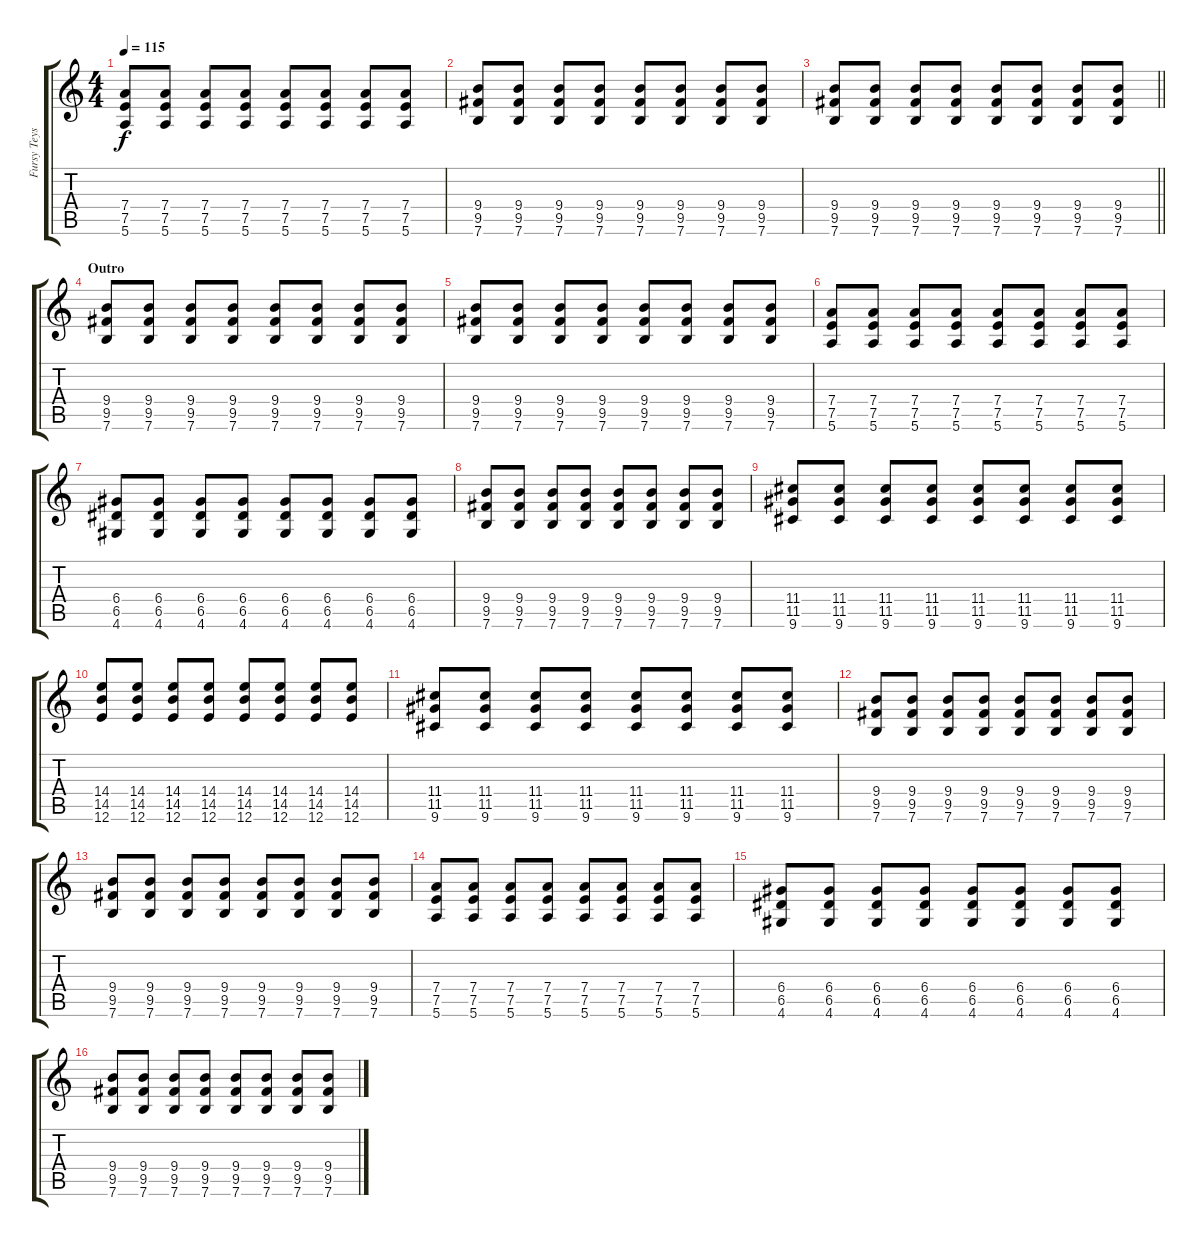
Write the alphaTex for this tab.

\track ("Fursy Teyssier" "Fursy Teys") {instrument overdrivenguitar}
\staff {score tabs}
\tuning (E4 B3 G3 D3 A2 E2) {hide}
\ts (4 4)
\tempo 115
\clef g2
\ks c
(7.4 7.5 5.6).8{dy f} (7.4 7.5 5.6).8 (7.4 7.5 5.6).8 (7.4 7.5 5.6).8 (7.4 7.5 5.6).8 (7.4 7.5 5.6).8 (7.4 7.5 5.6).8 (7.4 7.5 5.6).8 |
(9.4 9.5 7.6).8 (9.4 9.5 7.6).8 (9.4 9.5 7.6).8 (9.4 9.5 7.6).8 (9.4 9.5 7.6).8 (9.4 9.5 7.6).8 (9.4 9.5 7.6).8 (9.4 9.5 7.6).8 |
\barLineRight lightlight
(9.4 9.5 7.6).8 (9.4 9.5 7.6).8 (9.4 9.5 7.6).8 (9.4 9.5 7.6).8 (9.4 9.5 7.6).8 (9.4 9.5 7.6).8 (9.4 9.5 7.6).8 (9.4 9.5 7.6).8 |
\section ("" "Outro")
(9.4 9.5 7.6).8 (9.4 9.5 7.6).8 (9.4 9.5 7.6).8 (9.4 9.5 7.6).8 (9.4 9.5 7.6).8 (9.4 9.5 7.6).8 (9.4 9.5 7.6).8 (9.4 9.5 7.6).8 |
(9.4 9.5 7.6).8 (9.4 9.5 7.6).8 (9.4 9.5 7.6).8 (9.4 9.5 7.6).8 (9.4 9.5 7.6).8 (9.4 9.5 7.6).8 (9.4 9.5 7.6).8 (9.4 9.5 7.6).8 |
(7.4 7.5 5.6).8 (7.4 7.5 5.6).8 (7.4 7.5 5.6).8 (7.4 7.5 5.6).8 (7.4 7.5 5.6).8 (7.4 7.5 5.6).8 (7.4 7.5 5.6).8 (7.4 7.5 5.6).8 |
(6.4 6.5 4.6).8 (6.4 6.5 4.6).8 (6.4 6.5 4.6).8 (6.4 6.5 4.6).8 (6.4 6.5 4.6).8 (6.4 6.5 4.6).8 (6.4 6.5 4.6).8 (6.4 6.5 4.6).8 |
(9.4 9.5 7.6).8 (9.4 9.5 7.6).8 (9.4 9.5 7.6).8 (9.4 9.5 7.6).8 (9.4 9.5 7.6).8 (9.4 9.5 7.6).8 (9.4 9.5 7.6).8 (9.4 9.5 7.6).8 |
(11.4 11.5 9.6).8 (11.4 11.5 9.6).8 (11.4 11.5 9.6).8 (11.4 11.5 9.6).8 (11.4 11.5 9.6).8 (11.4 11.5 9.6).8 (11.4 11.5 9.6).8 (11.4 11.5 9.6).8 |
(14.4 14.5 12.6).8 (14.4 14.5 12.6).8 (14.4 14.5 12.6).8 (14.4 14.5 12.6).8 (14.4 14.5 12.6).8 (14.4 14.5 12.6).8 (14.4 14.5 12.6).8 (14.4 14.5 12.6).8 |
(11.4 11.5 9.6).8 (11.4 11.5 9.6).8 (11.4 11.5 9.6).8 (11.4 11.5 9.6).8 (11.4 11.5 9.6).8 (11.4 11.5 9.6).8 (11.4 11.5 9.6).8 (11.4 11.5 9.6).8 |
(9.4 9.5 7.6).8 (9.4 9.5 7.6).8 (9.4 9.5 7.6).8 (9.4 9.5 7.6).8 (9.4 9.5 7.6).8 (9.4 9.5 7.6).8 (9.4 9.5 7.6).8 (9.4 9.5 7.6).8 |
(9.4 9.5 7.6).8 (9.4 9.5 7.6).8 (9.4 9.5 7.6).8 (9.4 9.5 7.6).8 (9.4 9.5 7.6).8 (9.4 9.5 7.6).8 (9.4 9.5 7.6).8 (9.4 9.5 7.6).8 |
(7.4 7.5 5.6).8 (7.4 7.5 5.6).8 (7.4 7.5 5.6).8 (7.4 7.5 5.6).8 (7.4 7.5 5.6).8 (7.4 7.5 5.6).8 (7.4 7.5 5.6).8 (7.4 7.5 5.6).8 |
(6.4 6.5 4.6).8 (6.4 6.5 4.6).8 (6.4 6.5 4.6).8 (6.4 6.5 4.6).8 (6.4 6.5 4.6).8 (6.4 6.5 4.6).8 (6.4 6.5 4.6).8 (6.4 6.5 4.6).8 |
(9.4 9.5 7.6).8 (9.4 9.5 7.6).8 (9.4 9.5 7.6).8 (9.4 9.5 7.6).8 (9.4 9.5 7.6).8 (9.4 9.5 7.6).8 (9.4 9.5 7.6).8 (9.4 9.5 7.6).8
